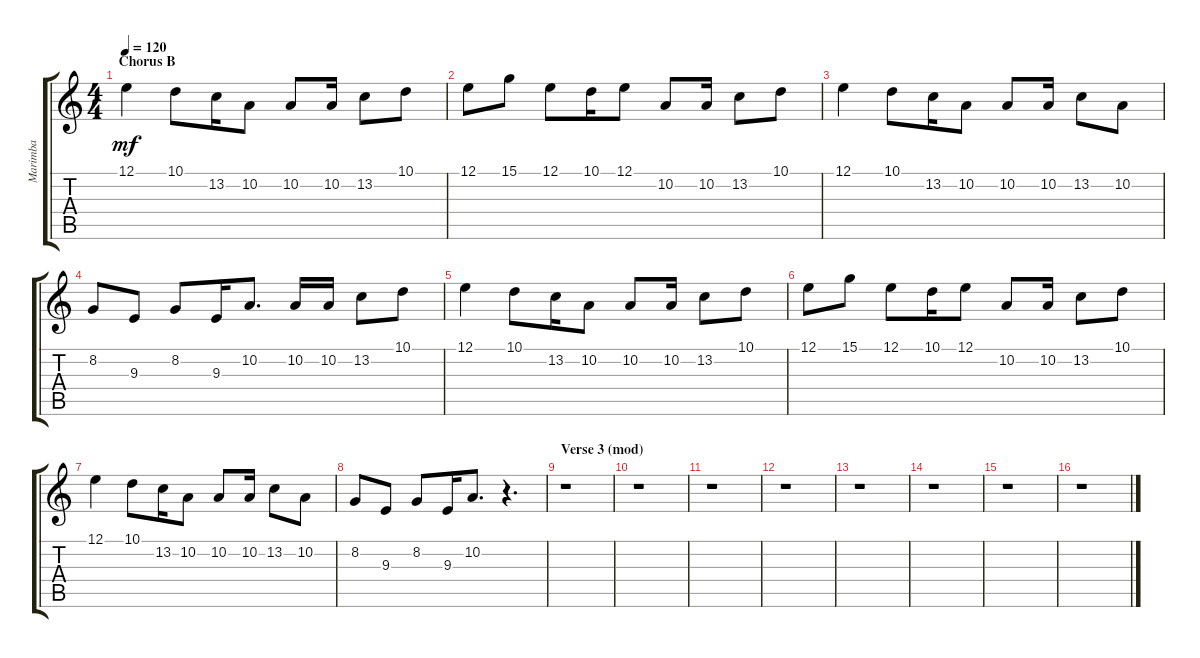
\track ("Marimba" "Marimba") {instrument marimba}
\staff {score tabs}
\tuning (E4 B3 G3 D3 A2 E2) {hide}
\ts (4 4)
\section ("" "Chorus B")
\tempo 120
\clef g2
\ks c
12.1.4{dy mf} 10.1.8 13.2.16 10.2.8 10.2.8 10.2.16 13.2.8 10.1.8 |
12.1.8 15.1.8 12.1.8 10.1.16 12.1.8 10.2.8 10.2.16 13.2.8 10.1.8 |
12.1.4 10.1.8 13.2.16 10.2.8 10.2.8 10.2.16 13.2.8 10.2.8 |
8.2.8 9.3.8 8.2.8 9.3.16 10.2.8{d} 10.2.16 10.2.16 13.2.8 10.1.8 |
12.1.4 10.1.8 13.2.16 10.2.8 10.2.8 10.2.16 13.2.8 10.1.8 |
12.1.8 15.1.8 12.1.8 10.1.16 12.1.8 10.2.8 10.2.16 13.2.8 10.1.8 |
12.1.4 10.1.8 13.2.16 10.2.8 10.2.8 10.2.16 13.2.8 10.2.8 |
8.2.8 9.3.8 8.2.8 9.3.16 10.2.8{d} r.4{d} |
\section ("" "Verse 3 (mod)")
r.1 |
r.1 |
r.1 |
r.1 |
r.1 |
r.1 |
r.1 |
r.1
